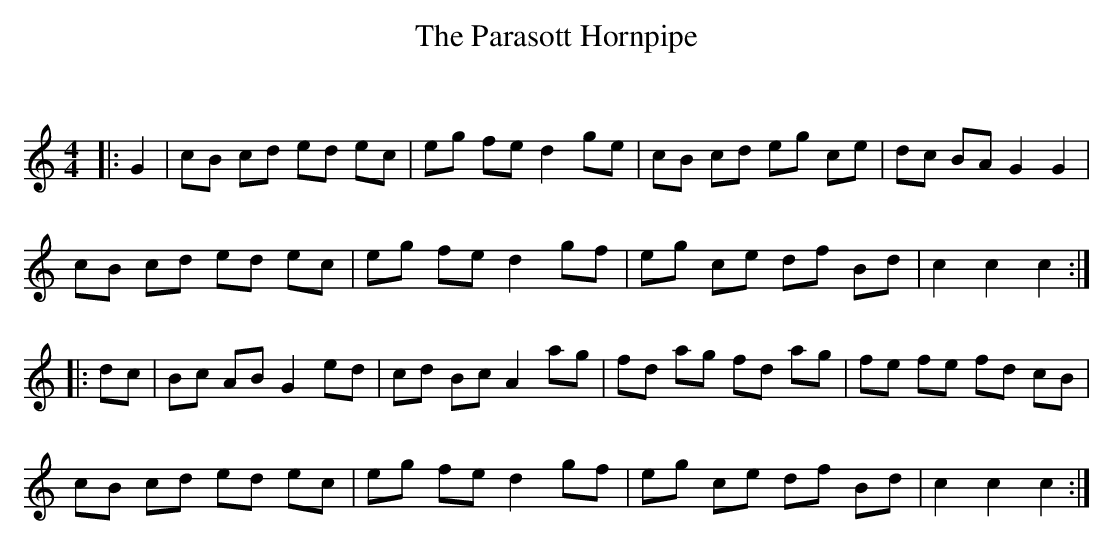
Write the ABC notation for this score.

X:1
T: The Parasott Hornpipe
C:
Q: 232
K:C
M:4/4
L:1/8
|:G2|cB cd ed ec|eg fe d2 ge|cB cd eg ce|dc BA G2 G2|
cB cd ed ec|eg fe d2 gf|eg ce df Bd|c2 c2 c2:|
|:dc|Bc AB G2 ed|cd Bc A2 ag|fd ag fd ag|fe fe fd cB|
cB cd ed ec|eg fe d2 gf|eg ce df Bd|c2 c2 c2:|
